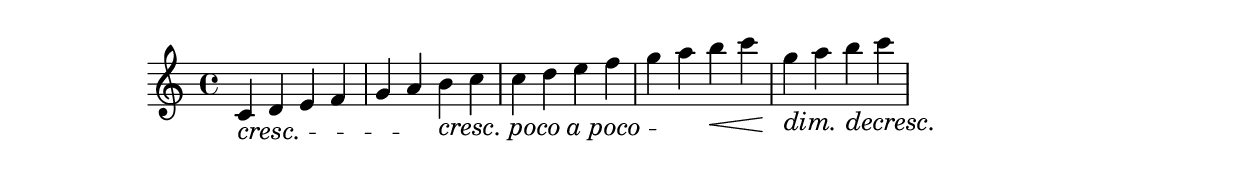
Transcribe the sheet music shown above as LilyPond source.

\version "2.19.21"

\header {
texidoc = "The \cresc, \dim and \decresc spanners are now postfix operators
and produce one text spanner.  Defining custom spanners is also easy.
Hairpin and text crescendi can be easily mixed. \< and \> produce
hairpins by default, \cresc etc. produce text spanners by default."
}

% Some sample text dynamic spanners, to be used as postfix operators
crpoco = #(make-music 'CrescendoEvent 'span-direction START
                      'span-type 'text 'span-text "cresc. poco a poco")

\relative {
  c'4\cresc d4 e4 f4 |
  g4 a4\! b4\crpoco c4 |
  c4 d4 e4 f4 |
  g4 a4\! b4\< c4 |
  g4\dim a4 b4\decresc c4\!
}
